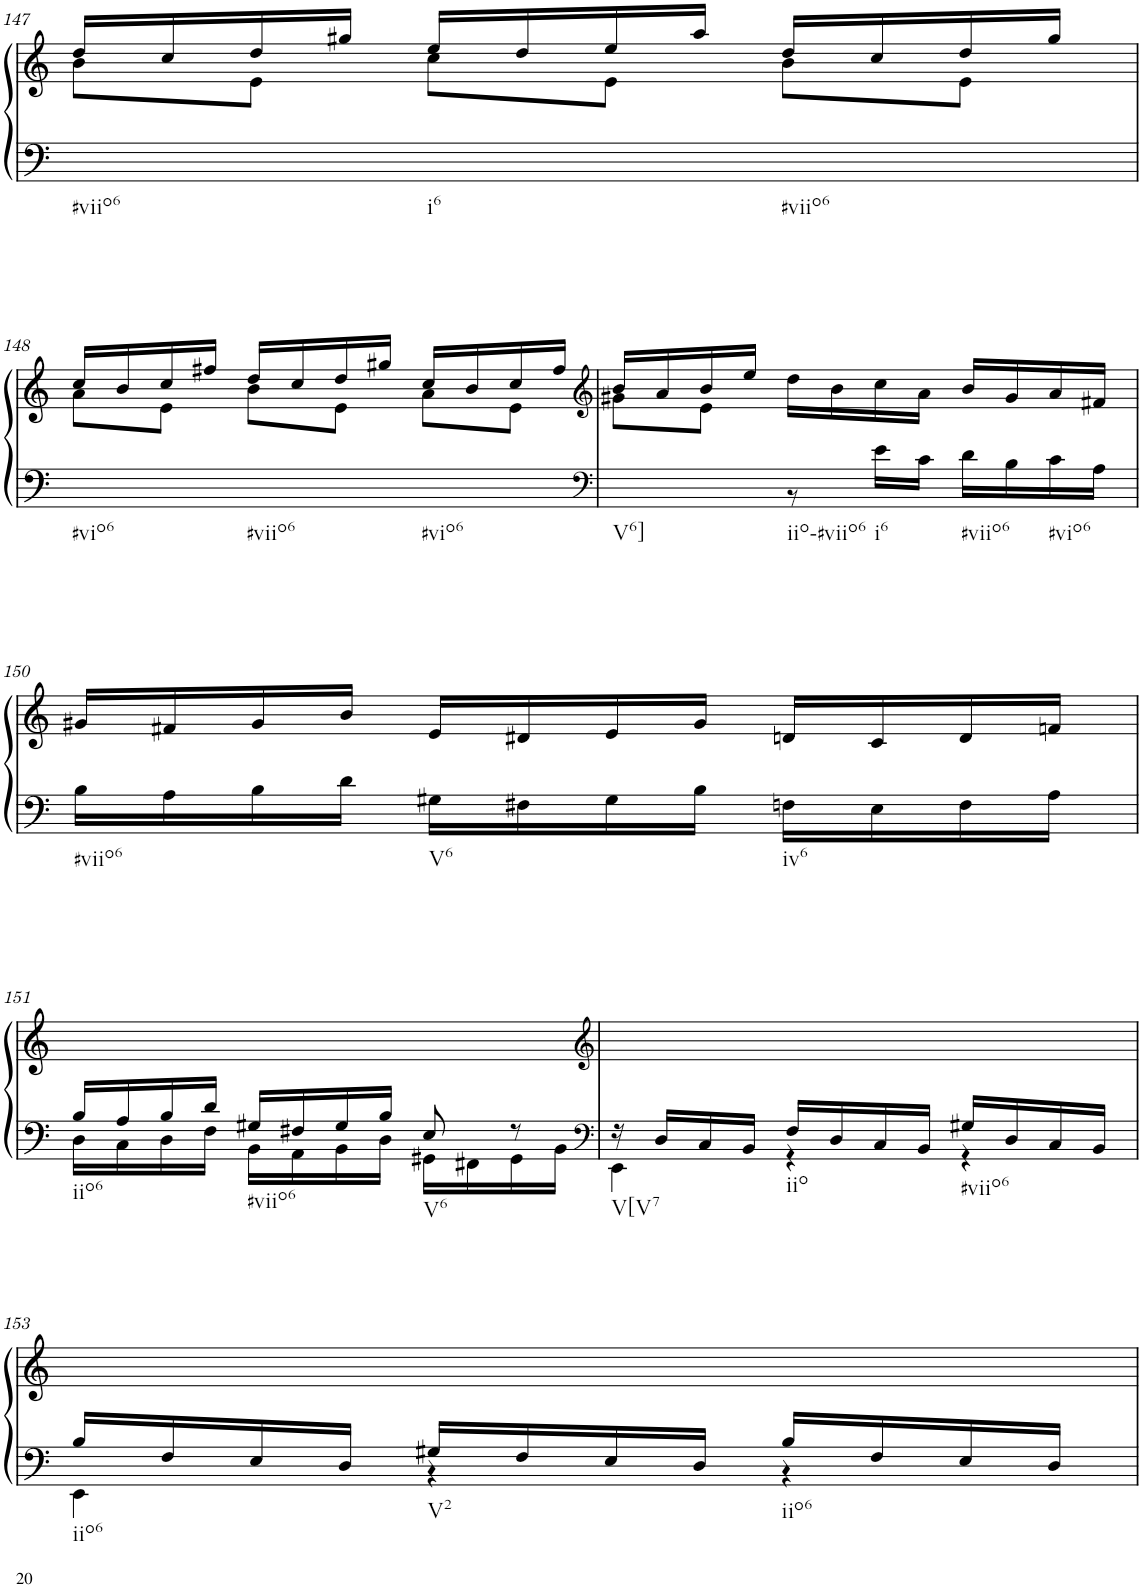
**kern	**kern
*part1	*part1
*staff2	*staff1
*I"Klavier linke Hand	*
!!LO:PB:g=z
*clefF4	*clefG2
*k[]	*k[]
*M3/4	*M3/4
=147	=147
*	*^
!LO:TX:b:t=#viio6	!	!
!LO:TX:b:t=i6	!	!
!LO:TX:b:t=#viio6	!	!
2.ryy	16dd/LL	8b\L
.	16cc/	.
.	16dd/	8e\J
.	16gg#X/JJ	.
.	16ee/LL	8cc\L
.	16dd/	.
.	16ee/	8e\J
.	16aa/JJ	.
.	16dd/LL	8b\L
.	16cc/	.
.	16dd/	8e\J
.	16gg#/JJ	.
!!LO:LB:g=z	!!
=148	=148	=148
!LO:TX:b:t=#vio6	!	!
!LO:TX:b:t=#viio6	!	!
!LO:TX:b:t=#vio6	!	!
2.ryy	16cc/LL	8a\L
.	16b/	.
.	16cc/	8e\J
.	16ff#X/JJ	.
.	16dd/LL	8b\L
.	16cc/	.
.	16dd/	8e\J
.	16gg#X/JJ	.
.	16cc/LL	8a\L
.	16b/	.
.	16cc/	8e\J
.	16ff#/JJ	.
=149	=149	=149
*clefF4	*clefG2	*
*^	*	*
!LO:TX:b:t=V6]	!	!	!
!LO:TX:b:t=iio-#viio6	!	!	!
!LO:TX:b:t=i6	!	!	!
!LO:TX:b:t=#viio6	!	!	!
!LO:TX:b:t=#vio6	!	!	!
2.ryy	4ryy	16b/LL	8g#X\L
.	.	16a/	.
.	.	16b/	8e\J
.	.	16ee/JJ	.
.	8r	16dd\LL	2ryy
.	.	16b\	.
.	16e\LL	16cc\	.
.	16c\JJ	16a\JJ	.
.	16d\LL	16b/LL	.
.	16B\	16g#/	.
.	16c\	16a/	.
.	16A\JJ	16f#X/JJ	.
*	*	*v	*v
!!LO:LB:g=z
=150	=150	=150
!LO:TX:b:t=#viio6	!	!
!LO:TX:b:t=V6	!	!
!LO:TX:b:t=iv6	!	!
2.ryy	16B\LL	16g#X/LL
.	16A\	16f#X/
.	16B\	16g#/
.	16d\JJ	16b/JJ
.	16G#X\LL	16e/LL
.	16F#X\	16d#X/
.	16G#\	16e/
.	16B\JJ	16g#/JJ
.	16Fn\LL	16dn/LL
.	16E\	16c/
.	16F\	16d/
.	16A\JJ	16fn/JJ
!!LO:LB:g=z
=151	=151	=151
!LO:TX:b:t=iio6	!	!
16B/LL	16D\LL	2.ryy
16A/	16C\	.
16B/	16D\	.
16d/JJ	16F\JJ	.
!LO:TX:b:t=#viio6	!	!
16G#X/LL	16BB\LL	.
16F#X/	16AA\	.
16G#/	16BB\	.
16B/JJ	16D\JJ	.
!LO:TX:b:t=V6	!	!
8E/	16GG#X\LL	.
.	16FF#X\	.
8r	16GG#\	.
.	16BB\JJ	.
=152	=152	=152
*clefF4	*	*clefG2
!LO:TX:b:t=V[V7	!	!
16r	4EE\	2.ryy
16D/LL	.	.
16C/	.	.
16BB/JJ	.	.
!LO:TX:b:t=iio	!	!
16F/LL	4r	.
16D/	.	.
16C/	.	.
16BB/JJ	.	.
!LO:TX:b:t=#viio6	!	!
16G#X/LL	4r	.
16D/	.	.
16C/	.	.
16BB/JJ	.	.
!!LO:LB:g=z
=153	=153	=153
!LO:TX:b:t=iio6	!	!
16B/LL	4EE\	2.ryy
16F/	.	.
16E/	.	.
16D/JJ	.	.
!LO:TX:b:t=V2	!	!
16G#X/LL	4r	.
16F/	.	.
16E/	.	.
16D/JJ	.	.
!LO:TX:b:t=iio6	!	!
16B/LL	4r	.
16F/	.	.
16E/	.	.
16D/JJ	.	.
*v	*v	*
=	=
*-	*-
